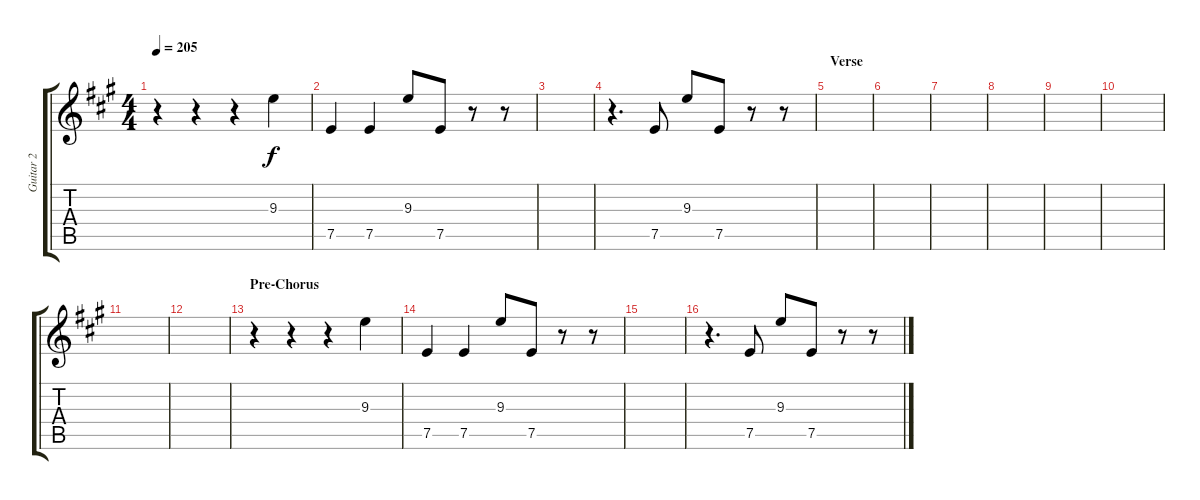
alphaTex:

\track ("Guitar 2" "Guitar 2") {instrument distortionguitar}
\staff {score tabs}
\tuning (E4 B3 G3 D3 A2 E2) {hide}
\ts (4 4)
\tempo 205
\clef g2
\ks a
r.4{dy f} r.4 r.4 9.3.4 |
7.5.4 7.5.4 9.3.8 7.5.8 r.8 r.8 |
|
r.4{d} 7.5.8 9.3.8 7.5.8 r.8 r.8 |
\section ("" "Verse")
|
|
|
|
|
|
|
|
\section ("" "Pre-Chorus")
r.4{instrument overdrivenguitar} r.4 r.4 9.3.4 |
7.5.4 7.5.4 9.3.8 7.5.8 r.8 r.8 |
|
r.4{d} 7.5.8 9.3.8 7.5.8 r.8 r.8
